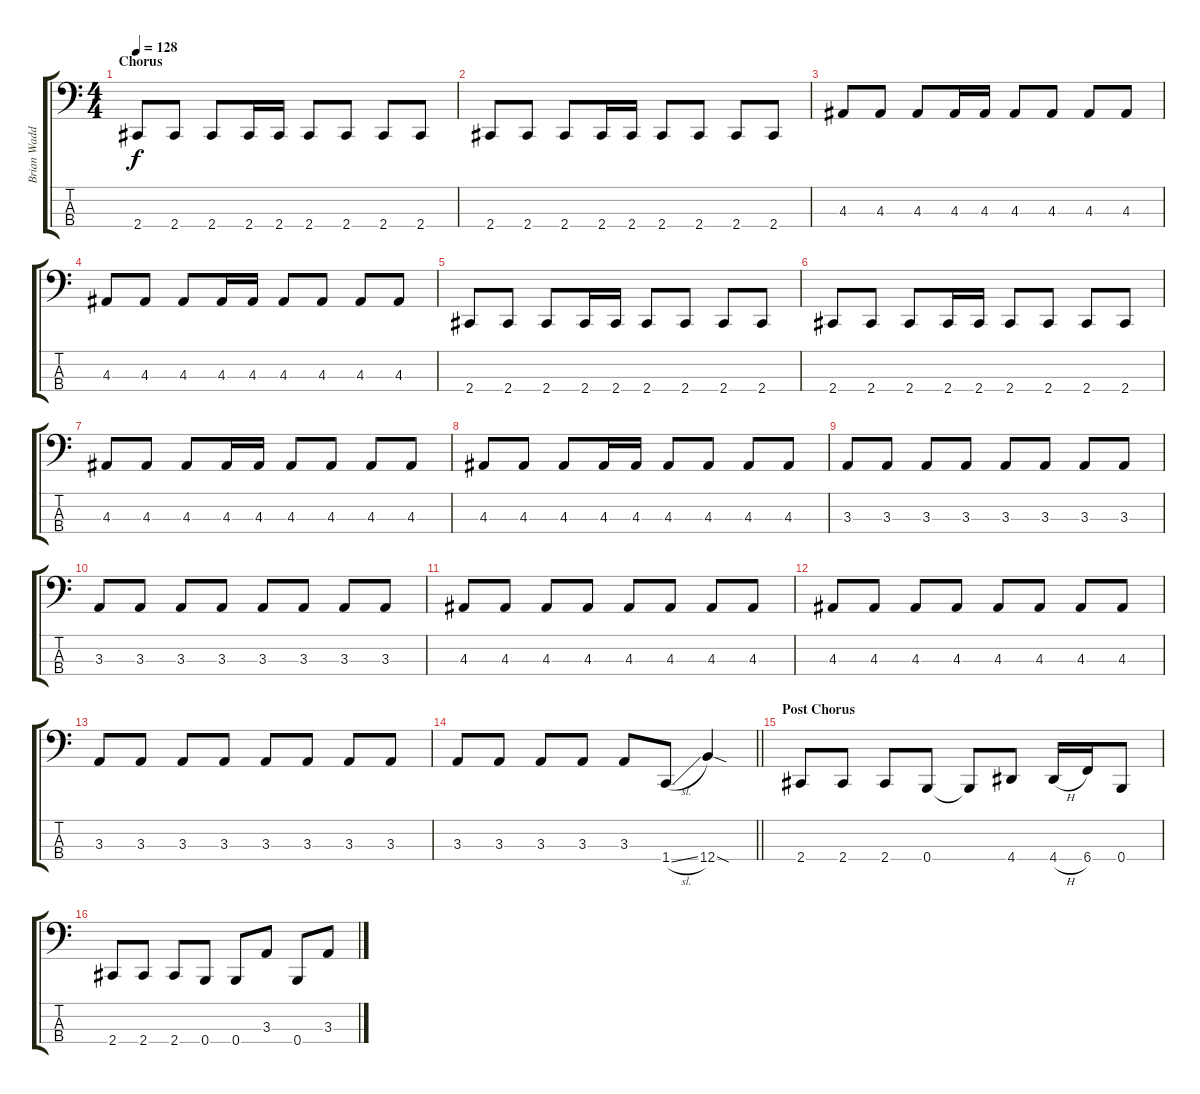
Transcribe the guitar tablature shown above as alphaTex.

\track ("Brian Waddell" "Brian Wadd") {instrument electricbassfinger}
\staff {score tabs}
\tuning (Gb2 B1 Gb1 B0) {hide}
\ts (4 4)
\section ("" "Chorus")
\tempo 128
\clef f4
\ks c
2.4.8{dy f} 2.4.8 2.4.8 2.4.16 2.4.16 2.4.8 2.4.8 2.4.8 2.4.8 |
2.4.8 2.4.8 2.4.8 2.4.16 2.4.16 2.4.8 2.4.8 2.4.8 2.4.8 |
4.3.8 4.3.8 4.3.8 4.3.16 4.3.16 4.3.8 4.3.8 4.3.8 4.3.8 |
4.3.8 4.3.8 4.3.8 4.3.16 4.3.16 4.3.8 4.3.8 4.3.8 4.3.8 |
2.4.8 2.4.8 2.4.8 2.4.16 2.4.16 2.4.8 2.4.8 2.4.8 2.4.8 |
2.4.8 2.4.8 2.4.8 2.4.16 2.4.16 2.4.8 2.4.8 2.4.8 2.4.8 |
4.3.8 4.3.8 4.3.8 4.3.16 4.3.16 4.3.8 4.3.8 4.3.8 4.3.8 |
4.3.8 4.3.8 4.3.8 4.3.16 4.3.16 4.3.8 4.3.8 4.3.8 4.3.8 |
3.3.8 3.3.8 3.3.8 3.3.8 3.3.8 3.3.8 3.3.8 3.3.8 |
3.3.8 3.3.8 3.3.8 3.3.8 3.3.8 3.3.8 3.3.8 3.3.8 |
4.3.8 4.3.8 4.3.8 4.3.8 4.3.8 4.3.8 4.3.8 4.3.8 |
4.3.8 4.3.8 4.3.8 4.3.8 4.3.8 4.3.8 4.3.8 4.3.8 |
3.3.8 3.3.8 3.3.8 3.3.8 3.3.8 3.3.8 3.3.8 3.3.8 |
\barLineRight lightlight
3.3.8 3.3.8 3.3.8 3.3.8 3.3.8 1.4{sl}.8 12.4{sod}.4 |
\section ("" "Post Chorus")
2.4.8 2.4.8 2.4.8 0.4.8 0.4{t}.8 4.4.8 4.4{h}.16 6.4.16 0.4.8 |
2.4.8 2.4.8 2.4.8 0.4.8 0.4.8 3.3.8 0.4.8 3.3.8
